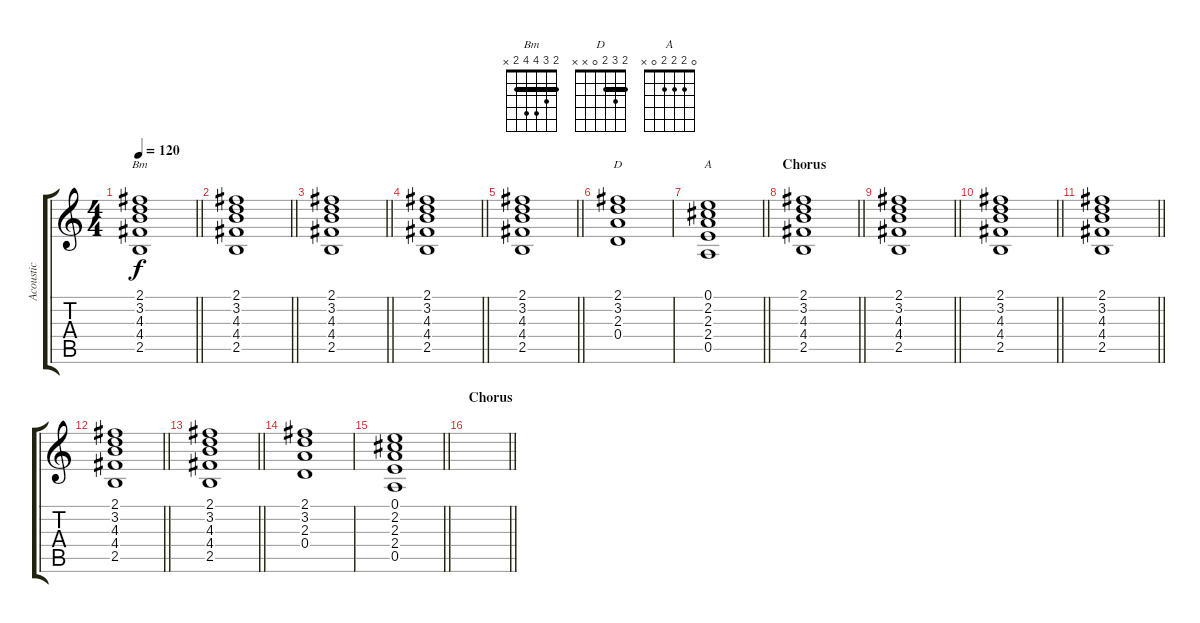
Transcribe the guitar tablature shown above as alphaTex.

\track ("Acoustic" "Acoustic") {instrument acousticguitarsteel}
\staff {score tabs}
\tuning (E4 B3 G3 D3 A2 E2) {hide}
\chord ("Bm" 2 3 4 4 2 x) {barre 2}
\chord ("D" 2 3 2 0 x x) {barre 2}
\chord ("A" 0 2 2 2 0 x)
\ts (4 4)
\tempo 120
\clef g2
\barLineRight lightlight
\ks c
(2.1 3.2 4.3 4.4 2.5).1{ch "Bm" dy f} |
\barLineRight lightlight
(2.1 3.2 4.3 4.4 2.5).1 |
\barLineRight lightlight
(2.1 3.2 4.3 4.4 2.5).1 |
\barLineRight lightlight
(2.1 3.2 4.3 4.4 2.5).1 |
\barLineRight lightlight
(2.1 3.2 4.3 4.4 2.5).1 |
(2.1 3.2 2.3 0.4).1{ch "D"} |
\barLineRight lightlight
(0.1 2.2 2.3 2.4 0.5).1{ch "A"} |
\section ("" "Chorus")
\barLineRight lightlight
(2.1 3.2 4.3 4.4 2.5).1 |
\barLineRight lightlight
(2.1 3.2 4.3 4.4 2.5).1 |
\barLineRight lightlight
(2.1 3.2 4.3 4.4 2.5).1 |
\barLineRight lightlight
(2.1 3.2 4.3 4.4 2.5).1 |
\barLineRight lightlight
(2.1 3.2 4.3 4.4 2.5).1 |
\barLineRight lightlight
(2.1 3.2 4.3 4.4 2.5).1 |
(2.1 3.2 2.3 0.4).1 |
\barLineRight lightlight
(0.1 2.2 2.3 2.4 0.5).1 |
\section ("" "Chorus")
\barLineRight lightlight
